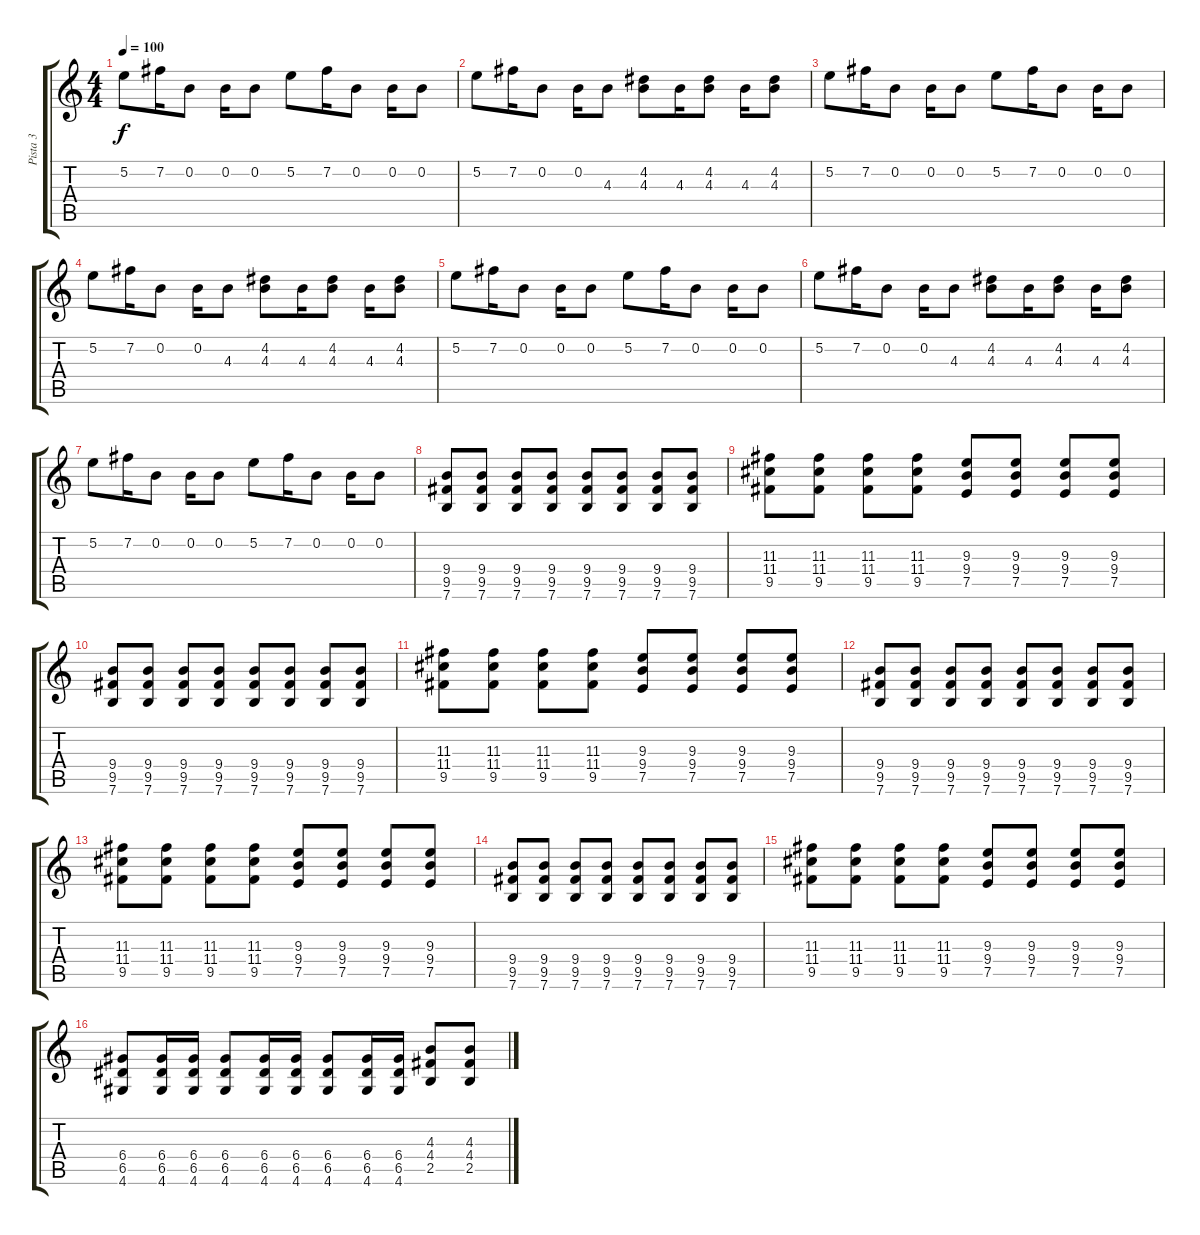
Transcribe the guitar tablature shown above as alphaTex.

\track ("Pista 3" "Pista 3") {instrument overdrivenguitar}
\staff {score tabs}
\tuning (E4 B3 G3 D3 A2 E2) {hide}
\ts (4 4)
\tempo 100
\clef g2
\ks c
5.2.8{dy f instrument overdrivenguitar} 7.2.16 0.2.8 0.2.16 0.2.8 5.2.8 7.2.16 0.2.8 0.2.16 0.2.8 |
5.2.8 7.2.16 0.2.8 0.2.16 4.3.8 (4.2 4.3).8 4.3.16 (4.2 4.3).8 4.3.16 (4.2 4.3).8 |
5.2.8 7.2.16 0.2.8 0.2.16 0.2.8 5.2.8 7.2.16 0.2.8 0.2.16 0.2.8 |
5.2.8 7.2.16 0.2.8 0.2.16 4.3.8 (4.2 4.3).8 4.3.16 (4.2 4.3).8 4.3.16 (4.2 4.3).8 |
5.2.8 7.2.16 0.2.8 0.2.16 0.2.8 5.2.8 7.2.16 0.2.8 0.2.16 0.2.8 |
5.2.8 7.2.16 0.2.8 0.2.16 4.3.8 (4.2 4.3).8 4.3.16 (4.2 4.3).8 4.3.16 (4.2 4.3).8 |
5.2.8 7.2.16 0.2.8 0.2.16 0.2.8 5.2.8 7.2.16 0.2.8 0.2.16 0.2.8 |
(9.4 9.5 7.6).8 (9.4 9.5 7.6).8 (9.4 9.5 7.6).8 (9.4 9.5 7.6).8 (9.4 9.5 7.6).8 (9.4 9.5 7.6).8 (9.4 9.5 7.6).8 (9.4 9.5 7.6).8 |
(11.3 11.4 9.5).8 (11.3 11.4 9.5).8 (11.3 11.4 9.5).8 (11.3 11.4 9.5).8 (9.3 9.4 7.5).8 (9.3 9.4 7.5).8 (9.3 9.4 7.5).8 (9.3 9.4 7.5).8 |
(9.4 9.5 7.6).8 (9.4 9.5 7.6).8 (9.4 9.5 7.6).8 (9.4 9.5 7.6).8 (9.4 9.5 7.6).8 (9.4 9.5 7.6).8 (9.4 9.5 7.6).8 (9.4 9.5 7.6).8 |
(11.3 11.4 9.5).8 (11.3 11.4 9.5).8 (11.3 11.4 9.5).8 (11.3 11.4 9.5).8 (9.3 9.4 7.5).8 (9.3 9.4 7.5).8 (9.3 9.4 7.5).8 (9.3 9.4 7.5).8 |
(9.4 9.5 7.6).8 (9.4 9.5 7.6).8 (9.4 9.5 7.6).8 (9.4 9.5 7.6).8 (9.4 9.5 7.6).8 (9.4 9.5 7.6).8 (9.4 9.5 7.6).8 (9.4 9.5 7.6).8 |
(11.3 11.4 9.5).8 (11.3 11.4 9.5).8 (11.3 11.4 9.5).8 (11.3 11.4 9.5).8 (9.3 9.4 7.5).8 (9.3 9.4 7.5).8 (9.3 9.4 7.5).8 (9.3 9.4 7.5).8 |
(9.4 9.5 7.6).8 (9.4 9.5 7.6).8 (9.4 9.5 7.6).8 (9.4 9.5 7.6).8 (9.4 9.5 7.6).8 (9.4 9.5 7.6).8 (9.4 9.5 7.6).8 (9.4 9.5 7.6).8 |
(11.3 11.4 9.5).8 (11.3 11.4 9.5).8 (11.3 11.4 9.5).8 (11.3 11.4 9.5).8 (9.3 9.4 7.5).8 (9.3 9.4 7.5).8 (9.3 9.4 7.5).8 (9.3 9.4 7.5).8 |
(6.4 6.5 4.6).8 (6.4 6.5 4.6).16 (6.4 6.5 4.6).16 (6.4 6.5 4.6).8 (6.4 6.5 4.6).16 (6.4 6.5 4.6).16 (6.4 6.5 4.6).8 (6.4 6.5 4.6).16 (6.4 6.5 4.6).16 (4.3 4.4 2.5).8 (4.3 4.4 2.5).8
